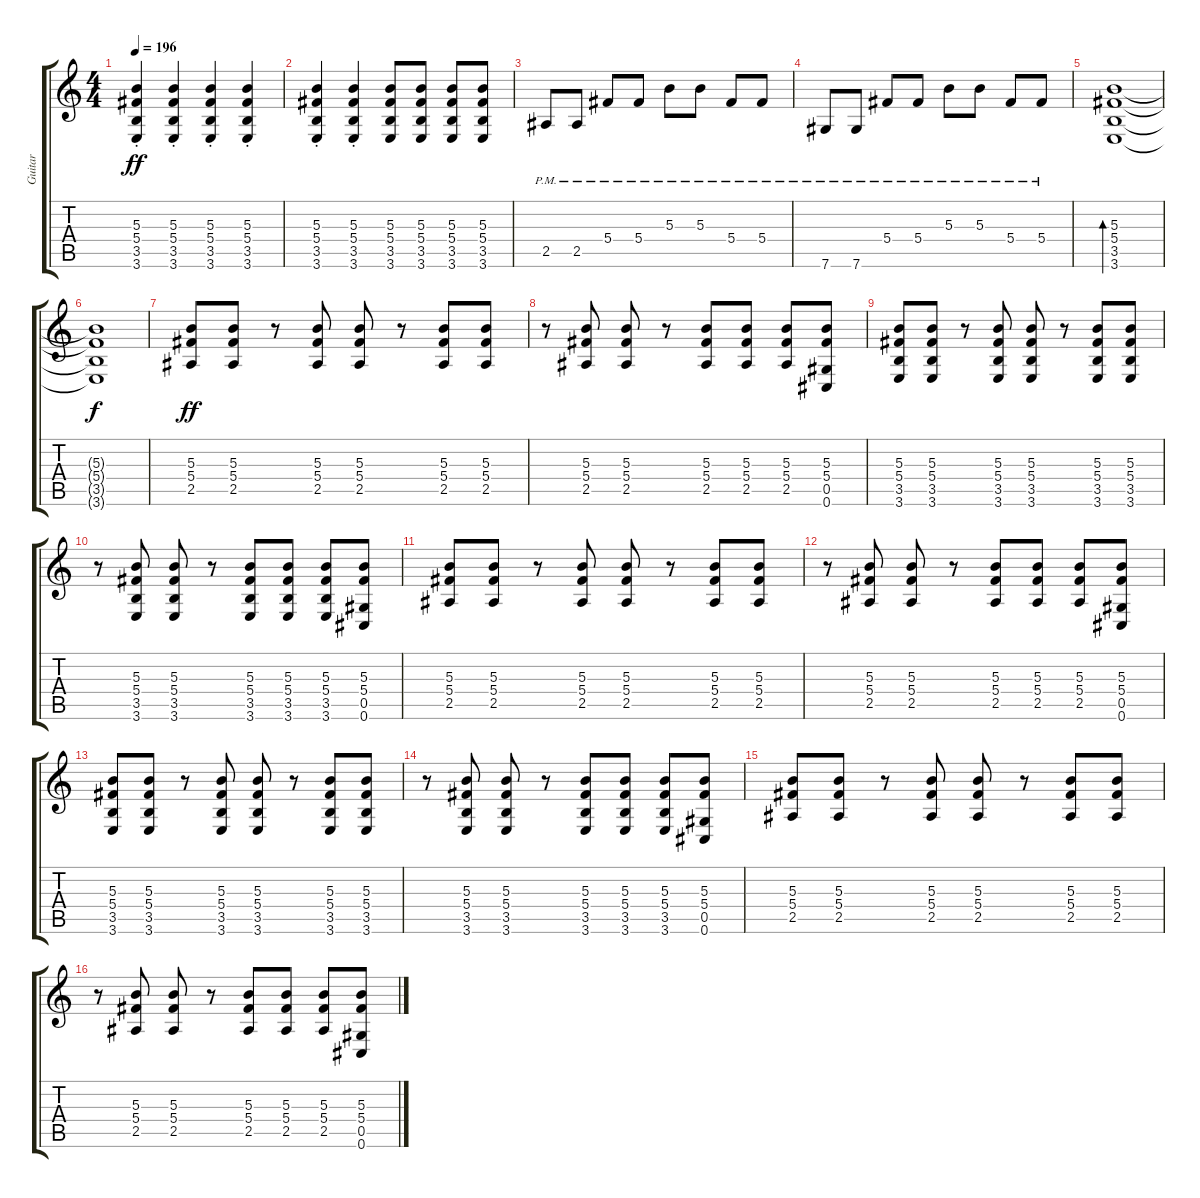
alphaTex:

\track ("Guitar" "Guitar") {instrument distortionguitar}
\staff {score tabs}
\tuning (Eb4 Bb3 Gb3 Db3 Ab2 Db2) {hide}
\ts (4 4)
\tempo 196
\clef g2
\ks c
(5.3{st} 5.4{st} 3.5{st} 3.6{st}).4{dy ff} (5.3{st} 5.4{st} 3.5{st} 3.6{st}).4 (5.3{st} 5.4{st} 3.5{st} 3.6{st}).4 (5.3{st} 5.4{st} 3.5{st} 3.6{st}).4 |
(5.3{st} 5.4{st} 3.5{st} 3.6{st}).4 (5.3{st} 5.4{st} 3.5{st} 3.6{st}).4 (5.3 5.4 3.5 3.6).8 (5.3 5.4 3.5 3.6).8 (5.3 5.4 3.5 3.6).8 (5.3 5.4 3.5 3.6).8 |
2.5{pm}.8 2.5{pm}.8 5.4{pm}.8 5.4{pm}.8 5.3{pm}.8 5.3{pm}.8 5.4{pm}.8 5.4{pm}.8 |
7.6{pm}.8 7.6{pm}.8 5.4{pm}.8 5.4{pm}.8 5.3{pm}.8 5.3{pm}.8 5.4{pm}.8 5.4{pm}.8 |
(5.3 5.4 3.5 3.6).1{bd 240 instrument electricguitarclean} |
(5.3{t} 5.4{t} 3.5{t} 3.6{t}).1{dy f} |
(5.3 5.4 2.5).8{dy ff instrument distortionguitar} (5.3 5.4 2.5).8 r.8 (5.3 5.4 2.5).8 (5.3 5.4 2.5).8 r.8 (5.3 5.4 2.5).8 (5.3 5.4 2.5).8 |
r.8 (5.3 5.4 2.5).8 (5.3 5.4 2.5).8 r.8 (5.3 5.4 2.5).8 (5.3 5.4 2.5).8 (5.3 5.4 2.5).8 (5.3 5.4 0.5 0.6).8 |
(5.3 5.4 3.5 3.6).8 (5.3 5.4 3.5 3.6).8 r.8 (5.3 5.4 3.5 3.6).8 (5.3 5.4 3.5 3.6).8 r.8 (5.3 5.4 3.5 3.6).8 (5.3 5.4 3.5 3.6).8 |
r.8 (5.3 5.4 3.5 3.6).8 (5.3 5.4 3.5 3.6).8 r.8 (5.3 5.4 3.5 3.6).8 (5.3 5.4 3.5 3.6).8 (5.3 5.4 3.5 3.6).8 (5.3 5.4 0.5 0.6).8 |
(5.3 5.4 2.5).8 (5.3 5.4 2.5).8 r.8 (5.3 5.4 2.5).8 (5.3 5.4 2.5).8 r.8 (5.3 5.4 2.5).8 (5.3 5.4 2.5).8 |
r.8 (5.3 5.4 2.5).8 (5.3 5.4 2.5).8 r.8 (5.3 5.4 2.5).8 (5.3 5.4 2.5).8 (5.3 5.4 2.5).8 (5.3 5.4 0.5 0.6).8 |
(5.3 5.4 3.5 3.6).8 (5.3 5.4 3.5 3.6).8 r.8 (5.3 5.4 3.5 3.6).8 (5.3 5.4 3.5 3.6).8 r.8 (5.3 5.4 3.5 3.6).8 (5.3 5.4 3.5 3.6).8 |
r.8 (5.3 5.4 3.5 3.6).8 (5.3 5.4 3.5 3.6).8 r.8 (5.3 5.4 3.5 3.6).8 (5.3 5.4 3.5 3.6).8 (5.3 5.4 3.5 3.6).8 (5.3 5.4 0.5 0.6).8 |
(5.3 5.4 2.5).8 (5.3 5.4 2.5).8 r.8 (5.3 5.4 2.5).8 (5.3 5.4 2.5).8 r.8 (5.3 5.4 2.5).8 (5.3 5.4 2.5).8 |
r.8 (5.3 5.4 2.5).8 (5.3 5.4 2.5).8 r.8 (5.3 5.4 2.5).8 (5.3 5.4 2.5).8 (5.3 5.4 2.5).8 (5.3 5.4 0.5 0.6).8
